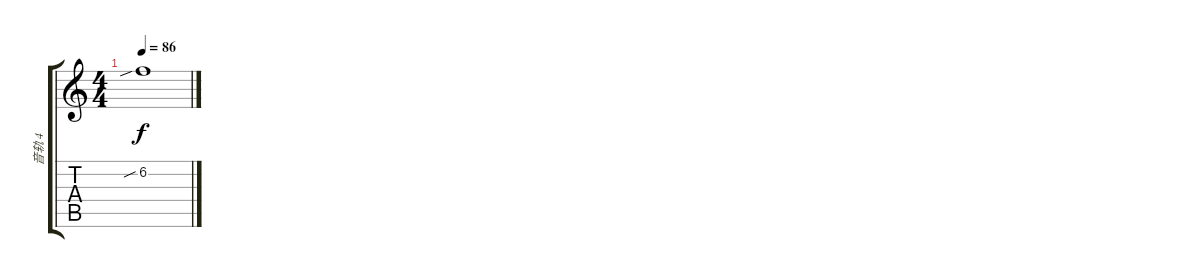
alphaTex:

\track ("音轨 4" "音轨 4") {instrument overdrivenguitar}
\staff {score tabs}
\tuning (E4 B3 G3 D3 A2 E2) {hide}
\ts (4 4)
\tempo 86
\clef g2
\ks c
6.2{sib}.1{dy f}
